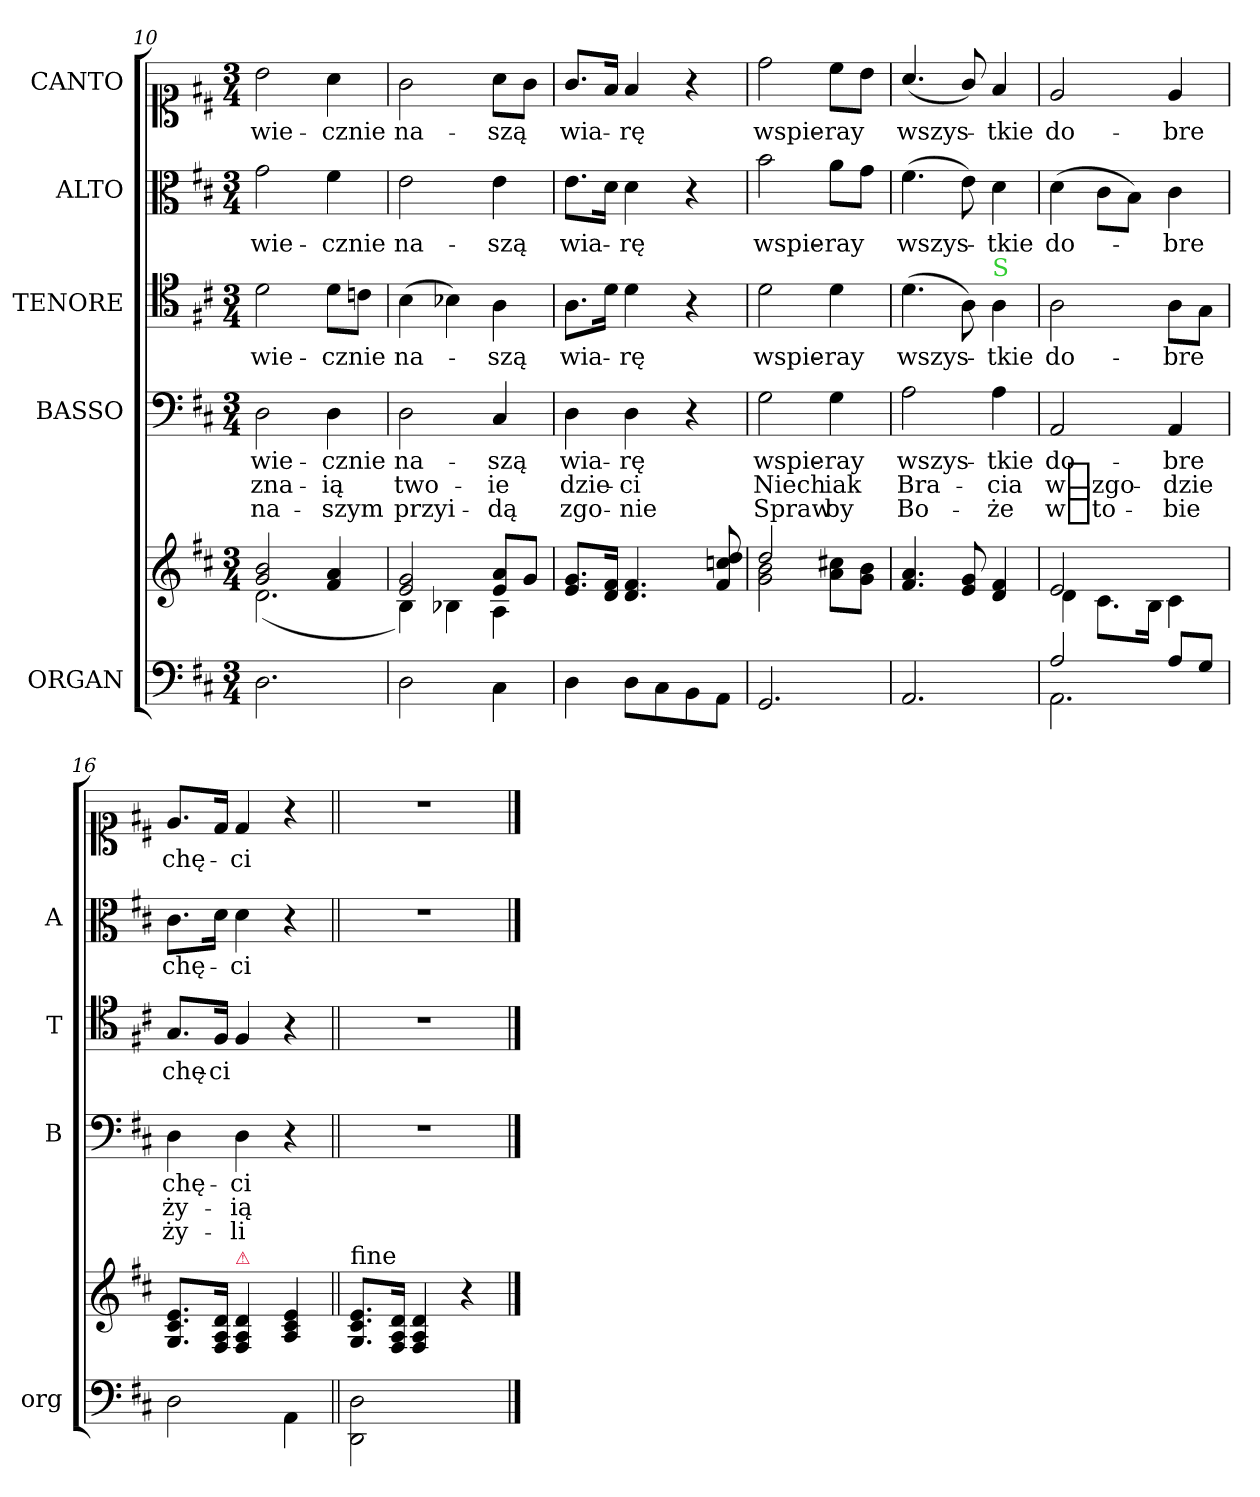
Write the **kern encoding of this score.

**kern	**kern	**kern	**text	**text	**text	**kern	**text	**kern	**text	**kern	**text
*part5	*part5	*part4	*part4	*part4	*part4	*part3	*part3	*part2	*part2	*part1	*part1
*staff6	*staff5	*staff4	*staff4	*staff4	*staff4	*staff3	*staff3	*staff2	*staff2	*staff1	*staff1
*I"ORGAN	*	*I"BASSO	*	*	*	*I"TENORE	*	*I"ALTO	*	*I"CANTO	*
*I'org	*	*I'B	*	*	*	*I'T	*	*I'A	*	*	*
*clefF4	*clefG2	*clefF4	*	*	*	*clefC4	*	*clefC3	*	*clefC1	*
*k[f#c#]	*k[f#c#]	*k[f#c#]	*	*	*	*k[f#c#]	*	*k[f#c#]	*	*k[f#c#]	*
*D:	*D:	*D:	*	*	*	*D:	*	*D:	*	*D:	*
*M3/4	*M3/4	*M3/4	*	*	*	*M3/4	*	*M3/4	*	*M3/4	*
=10	=10	=10	=10	=10	=10	=10	=10	=10	=10	=10	=10
*	*^	*	*	*	*	*	*	*	*	*	*
2.D\	2g/ 2b/	(>2.d\	2D\	wie-	zna-	na-	2d\	wie-	2g\	wie-	2b\	wie-
.	4f#/ 4a/	.	4D\	-cznie	-ią	-szym	8d\L	-cznie	4f#\	-cznie	4a\	-cznie
.	.	.	.	.	.	.	8cn\J	.	.	.	.	.
=11	=11	=11	=11	=11	=11	=11	=11	=11	=11	=11	=11	=11
2D\	2e/ 2g/	4B\)	2D\	na-	two-	przyi-	(4B\	na-	2e\	na-	2g\	na-
.	.	4B-X\	.	.	.	.	4B-X\)	.	.	.	.	.
4C#\	8e/ 8a/L	4A\	4C#/	-szą	-ie	-dą	4A\	-szą	4e\	-szą	8a\L	-szą
.	8g/J	.	.	.	.	.	.	.	.	.	8g\J	.
*	*v	*v	*	*	*	*	*	*	*	*	*	*
=12	=12	=12	=12	=12	=12	=12	=12	=12	=12	=12	=12
4D\	8.e/ 8.g/L	4D\	wia-	dzie-	zgo-	8.A\L	wia-	8.e\L	wia-	8.g/L	wia-
.	16d/ 16f#/Jk	.	.	.	.	16d\Jk	.	16d\Jk	.	16f#/Jk	.
8D\L	4.d/ 4.f#/	4D\	-rę	-ci	-nie	4d\	-rę	4d\	-rę	4f#/	-rę
8C#\	.	.	.	.	.	.	.	.	.	.	.
8BB\	.	4r	.	.	.	4r	.	4r	.	4r	.
8AA\J	8f#/ 8ccn/ 8dd/	.	.	.	.	.	.	.	.	.	.
=13	=13	=13	=13	=13	=13	=13	=13	=13	=13	=13	=13
*	*^	*	*	*	*	*	*	*	*	*	*
2.GG/	2dd/	2g\ 2b\	2G\	wspie-	Niech	Spraw	2d\	wspie-	2b\	wspie-	2dd\	wspie-
.	8a\ 8cc#X\L	4ryy	4G\	-ray	iak	by	4d\	-ray	8a\L	-ray	8cc#\L	-ray
.	8g\ 8b\J	.	.	.	.	.	.	.	8g\J	.	8b\J	.
*	*v	*v	*	*	*	*	*	*	*	*	*	*
=14	=14	=14	=14	=14	=14	=14	=14	=14	=14	=14	=14
2.AA/	4.f#/ 4.a/	2A\	wszys-	Bra-	Bo-	(4.d\	wszys-	(4.f#\	wszys-	(4.a/	wszys-
.	8e/ 8g/	.	.	.	.	8A\)	.	8e\)	.	8g/)	.
!	!	!	!	!	!	!LO:TX:a:color=limegreen:t=S	!	!	!	!	!
.	4d/ 4f#/	4A\	-tkie	-cia	-że	4A	-tkie	4d\	-tkie	4f#/	-tkie
=15	=15	=15	=15	=15	=15	=15	=15	=15	=15	=15	=15
*^	*^	*	*	*	*	*	*	*	*	*	*
2A/	2.AA\	2e/	4d\	2AA/	do-	w_zgo-	w_to-	2A\	do-	(4d\	do-	2e/	do-
.	.	.	8.c#\L	.	.	.	.	.	.	8c#\L	.	.	.
.	.	.	.	.	.	.	.	.	.	8B\J)	.	.	.
.	.	.	16B\Jk	.	.	.	.	.	.	.	.	.	.
8A/L	.	4ryy	4c#\	4AA/	-bre	-dzie	-bie	8A\L	-bre	4c#\	-bre	4e/	-bre
8G/J	.	.	.	.	.	.	.	8G\J	.	.	.	.	.
*v	*v	*	*	*	*	*	*	*	*	*	*	*	*
*	*v	*v	*	*	*	*	*	*	*	*	*	*
=16	=16	=16	=16	=16	=16	=16	=16	=16	=16	=16	=16
2D\	8.G/ 8.c#/ 8.e/L	4D\	chę-	ży-	ży-	8.G/L	chę-	8.c#\L	chę-	8.e/L	chę-
.	16F#/ 16A/ 16d/Jk	.	.	.	.	16F#/Jk	-ci	16d\Jk	.	16d/Jk	.
!	!LO:TX:a:color=crimson:t=⚠	!	!	!	!	!	!	!	!	!	!
.	4F#/ 4A/ 4d/	4D\	-ci	-ią	-li	4F#/	.	4d\	-ci	4d/	-ci
4AA\	4A/ 4c#/ 4e/	4r	.	.	.	4r	.	4r	.	4r	.
=17||	=17||	=17||	=17||	=17||	=17||	=17||	=17||	=17||	=17||	=17||	=17||
!	!LO:TX:a:t=fine	!	!	!	!	!	!	!	!	!	!
2DD\ 2D\	8.G/ 8.c#/ 8.e/L	2.r	.	.	.	2.r	.	2.r	.	2.r	.
.	16F#/ 16A/ 16d/Jk	.	.	.	.	.	.	.	.	.	.
.	4F#/ 4A/ 4d/	.	.	.	.	.	.	.	.	.	.
4ryy	4r	.	.	.	.	.	.	.	.	.	.
==	==	==	==	==	==	==	==	==	==	==	==
*-	*-	*-	*-	*-	*-	*-	*-	*-	*-	*-	*-
